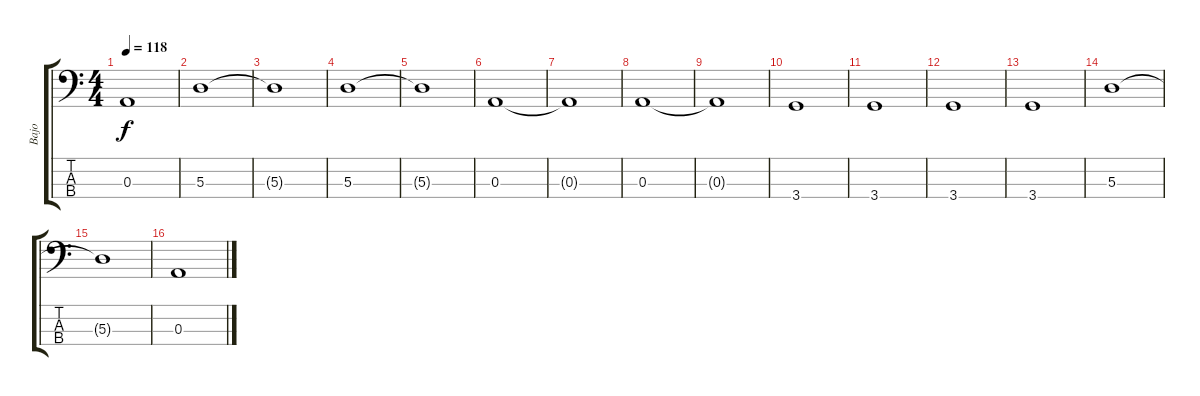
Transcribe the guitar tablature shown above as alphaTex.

\track ("Bajo" "Bajo") {instrument electricbasspick}
\staff {score tabs}
\tuning (G2 D2 A1 E1) {hide}
\ts (4 4)
\tempo 118
\clef f4
\ks c
0.3{t}.1{dy f} |
5.3.1 |
5.3{t}.1 |
5.3.1 |
5.3{t}.1 |
0.3.1 |
0.3{t}.1 |
0.3.1 |
0.3{t}.1 |
3.4.1 |
3.4.1 |
3.4.1 |
3.4.1 |
5.3.1 |
5.3{t}.1 |
0.3.1
